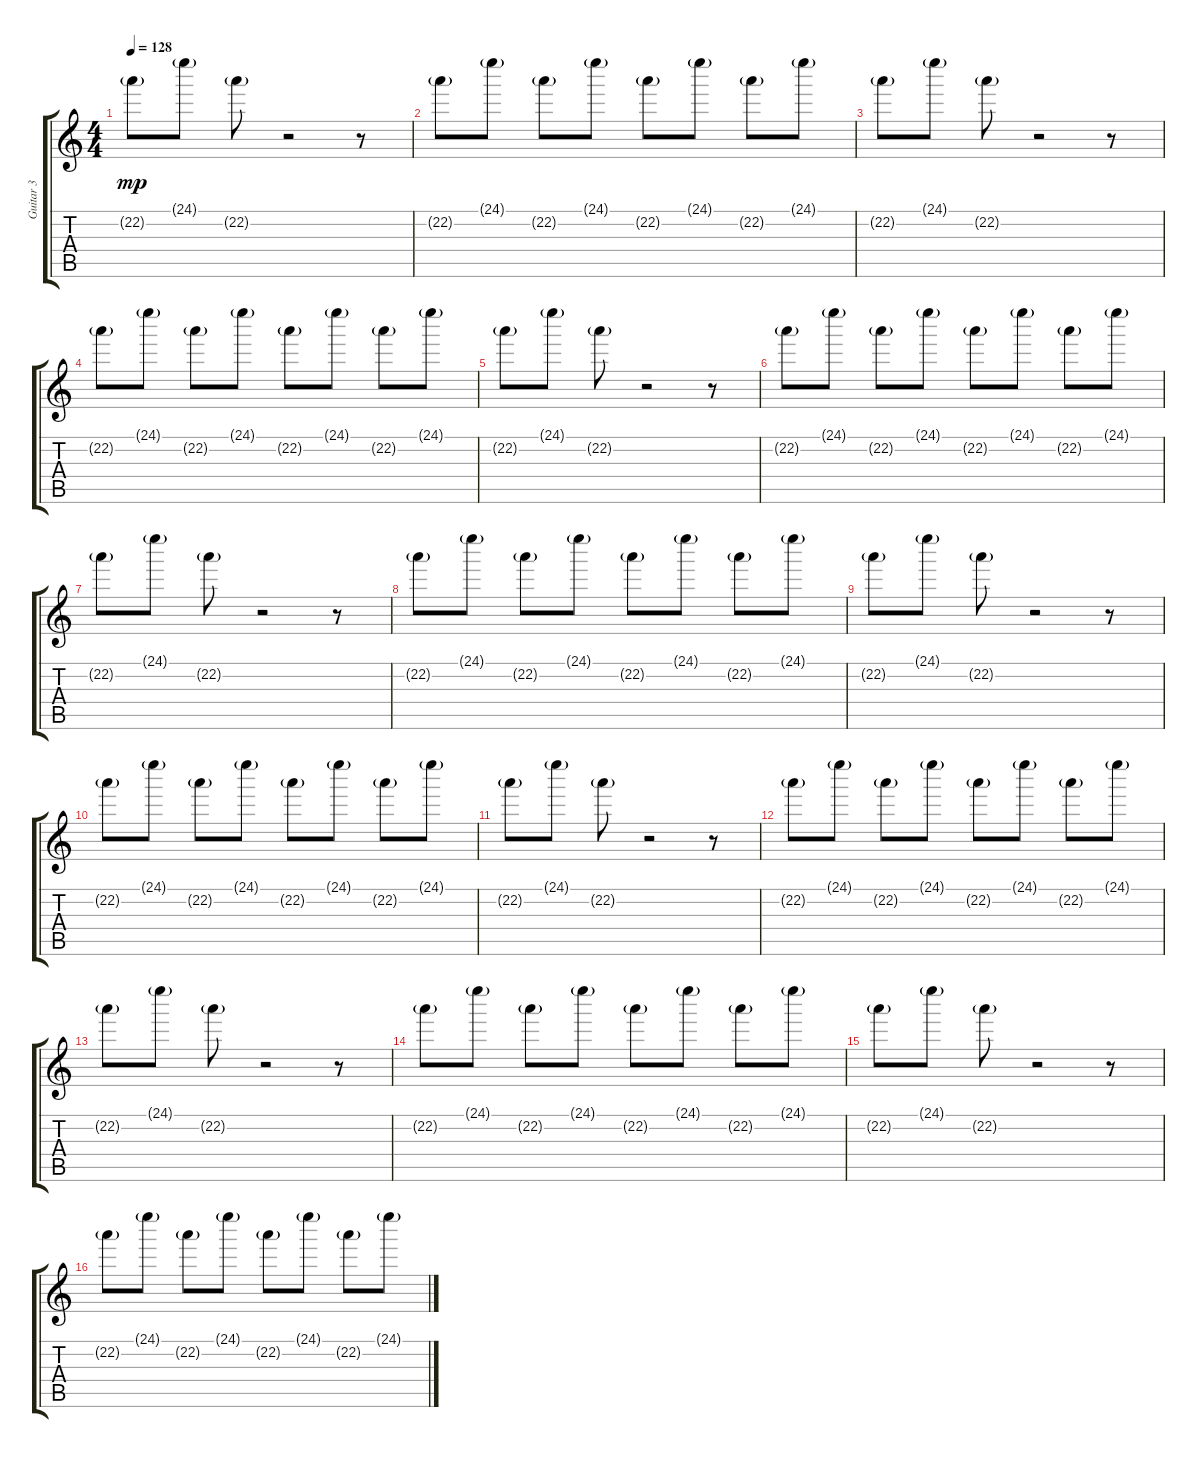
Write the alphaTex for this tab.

\track ("Guitar 3" "Guitar 3") {instrument electricguitarjazz}
\staff {score tabs}
\tuning (E4 B3 G3 D3 A2 E2) {hide}
\ts (4 4)
\tempo 128
\clef g2
\ks c
22.2{g}.8{dy mp} 24.1{g}.8 22.2{g}.8 r.2 r.8 |
22.2{g}.8 24.1{g}.8 22.2{g}.8 24.1{g}.8 22.2{g}.8 24.1{g}.8 22.2{g}.8 24.1{g}.8 |
22.2{g}.8 24.1{g}.8 22.2{g}.8 r.2 r.8 |
22.2{g}.8 24.1{g}.8 22.2{g}.8 24.1{g}.8 22.2{g}.8 24.1{g}.8 22.2{g}.8 24.1{g}.8 |
22.2{g}.8 24.1{g}.8 22.2{g}.8 r.2 r.8 |
22.2{g}.8 24.1{g}.8 22.2{g}.8 24.1{g}.8 22.2{g}.8 24.1{g}.8 22.2{g}.8 24.1{g}.8 |
22.2{g}.8 24.1{g}.8 22.2{g}.8 r.2 r.8 |
22.2{g}.8 24.1{g}.8 22.2{g}.8 24.1{g}.8 22.2{g}.8 24.1{g}.8 22.2{g}.8 24.1{g}.8 |
22.2{g}.8 24.1{g}.8 22.2{g}.8 r.2 r.8 |
22.2{g}.8 24.1{g}.8 22.2{g}.8 24.1{g}.8 22.2{g}.8 24.1{g}.8 22.2{g}.8 24.1{g}.8 |
22.2{g}.8 24.1{g}.8 22.2{g}.8 r.2 r.8 |
22.2{g}.8 24.1{g}.8 22.2{g}.8 24.1{g}.8 22.2{g}.8 24.1{g}.8 22.2{g}.8 24.1{g}.8 |
22.2{g}.8 24.1{g}.8 22.2{g}.8 r.2 r.8 |
22.2{g}.8 24.1{g}.8 22.2{g}.8 24.1{g}.8 22.2{g}.8 24.1{g}.8 22.2{g}.8 24.1{g}.8 |
22.2{g}.8 24.1{g}.8 22.2{g}.8 r.2 r.8 |
22.2{g}.8 24.1{g}.8 22.2{g}.8 24.1{g}.8 22.2{g}.8 24.1{g}.8 22.2{g}.8 24.1{g}.8
